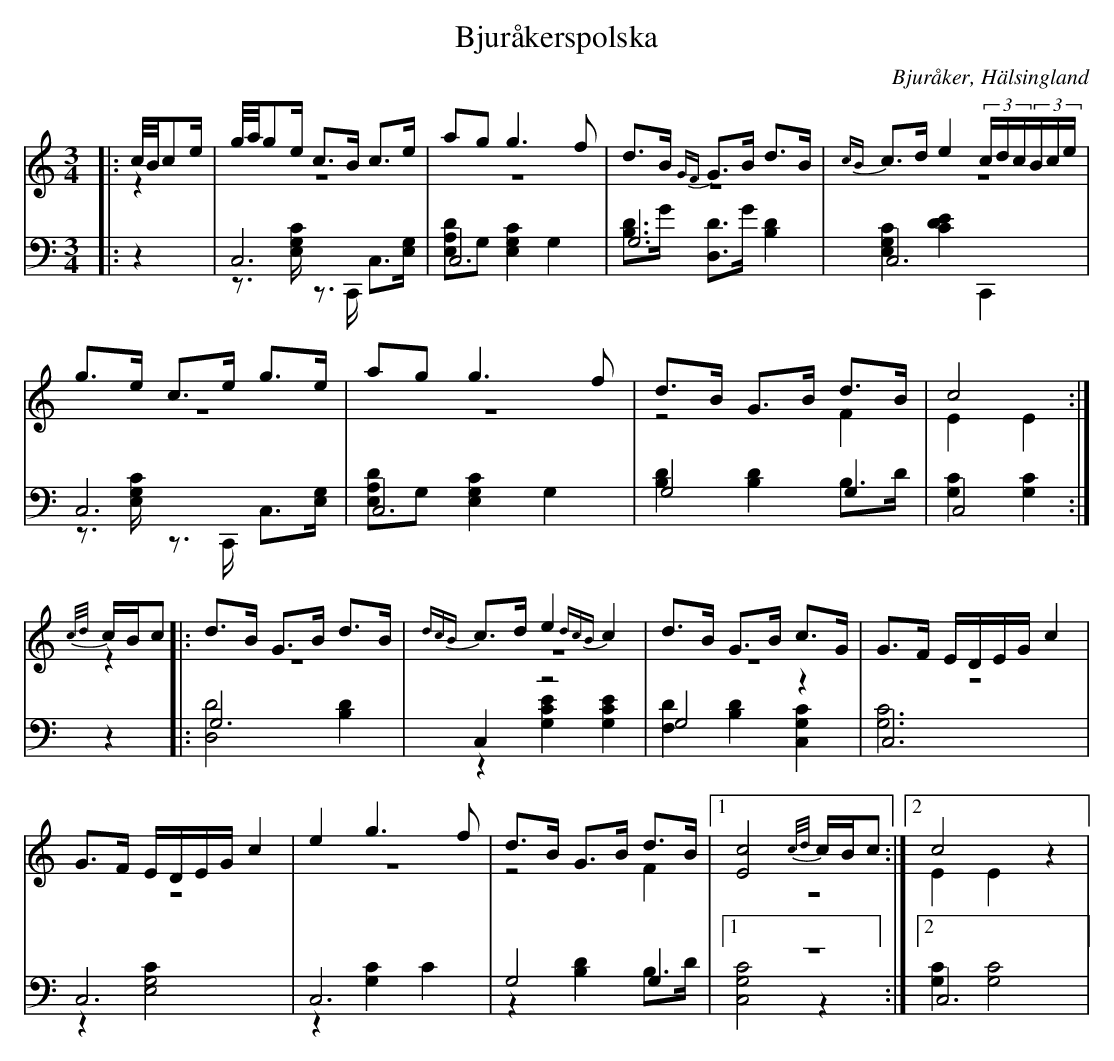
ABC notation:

X:1
T: Bjuråkerspolska
O: Bjuråker, Hälsingland
M: 3/4
L: 1/8
K: C
V:1
V:2 merge
V:3
V:4 merge
V:1
|:c//B//ce/|g//a//ge/ c>B c>e|ag g3 f|d>B {GF}G>B d>B|{cB}c>d e2 (3c/d/c/(3B/c/e/|
g>e c>e g>e|ag g3 f|d>B G>B d>B|c4:|
{c/d/}c/B/c |:d>B G>B d>B|{dcB}c>d e2 {dcB}c2|d>B G>B c>G|G>F E/D/E/G/ c2|
G>F E/D/E/G/ c2|e2 g3 f|d>B G>B d>B|1 [E4c4] {c/d/}c/B/c:|2 c4 z2|
V:2
|:z2|z6|z6|z6|z6|
z6|z6|z4 F2|E2 E2:|
z2|:z6|z6|z6|z6|
 z6|z6|z4 F2|1 z6:|2 E2 E2 z2|
V:3 clef=bass
|:z2|C,6|C,6|G,6|C,6|
C,6|C,6|G,4 G,2|C,4:|
z2|:G,6|C,2 z4|G,4 z2|C,6|
 C,6|C,6|G,4 G,2|1 z6:|2 C,6|
V:4 clef=bass
|:z2|z>[E,G,C] z>C,, C,>[E,G,]|[E,A,D]G, [E,2G,2C2] G,2|[B,D]>G [D,D]>G [B,2D2]|[E,2G,2C2] [D2E2C2] C,,2|
z>[E,G,C] z>C,, C,>[E,G,]|[E,A,D]G, [E,2G,2C2] G,2|[B,2D2] [B,2D2] B,>D|[G,2C2][G,2C2]:|
z2|:[D,4D4] [B,2D2]|z2 [G,2C2E2] [G,2C2E2]|[F,2D2][B,2D2] [C,2G,2C2]|[G,6C6]|
z2 [E,4G,4C2]|z2 [G,2C2] C2|z2 [B,2D2] B,>D|1 [C,4G,4C4] z2:|2 [G,2C2] [G,4C4]|
